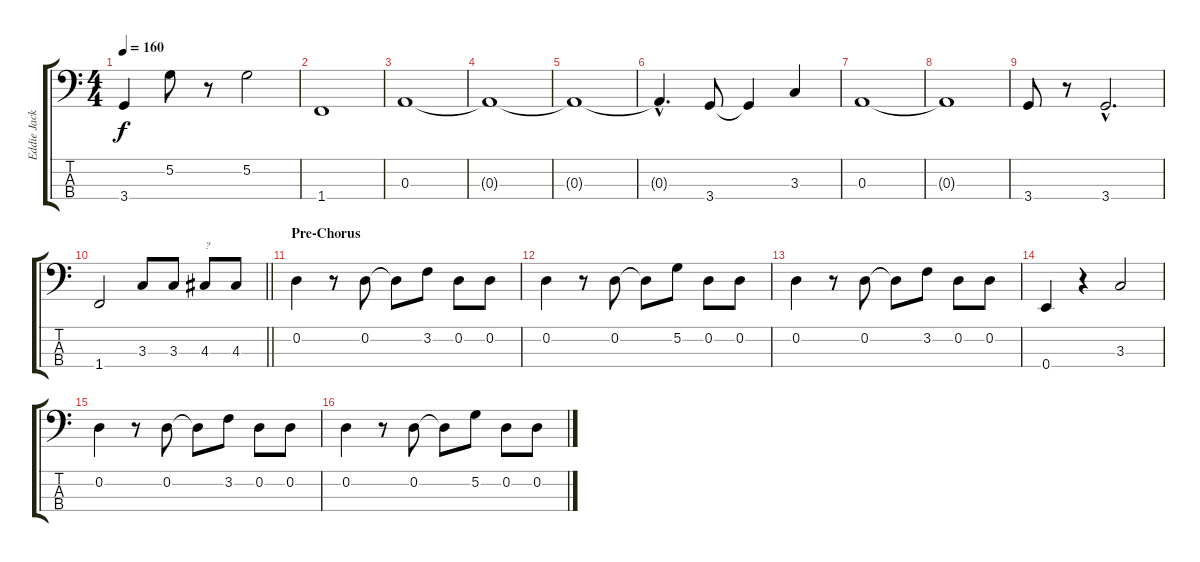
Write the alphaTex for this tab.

\track ("Eddie Jackson" "Eddie Jack") {instrument electricbassfinger}
\staff {score tabs}
\tuning (G2 D2 A1 E1) {hide}
\ts (4 4)
\tempo 160
\clef f4
\ks c
3.4.4{dy f} 5.2.8 r.8 5.2.2 |
1.4.1 |
0.3.1 |
0.3{t}.1 |
0.3{t}.1 |
0.3{hac t}.4{d} 3.4.8 3.4{t}.4 3.3.4 |
0.3.1 |
0.3{t}.1 |
3.4.8 r.8 3.4{hac}.2{d} |
\barLineRight lightlight
1.4.2 3.3.8 3.3.8 4.3.8{txt "?"} 4.3.8 |
\section ("" "Pre-Chorus")
0.2.4 r.8 0.2.8 0.2{t}.8 3.2.8 0.2.8 0.2.8 |
0.2.4 r.8 0.2.8 0.2{t}.8 5.2.8 0.2.8 0.2.8 |
0.2.4 r.8 0.2.8 0.2{t}.8 3.2.8 0.2.8 0.2.8 |
0.4.4 r.4 3.3.2 |
0.2.4 r.8 0.2.8 0.2{t}.8 3.2.8 0.2.8 0.2.8 |
0.2.4 r.8 0.2.8 0.2{t}.8 5.2.8 0.2.8 0.2.8
